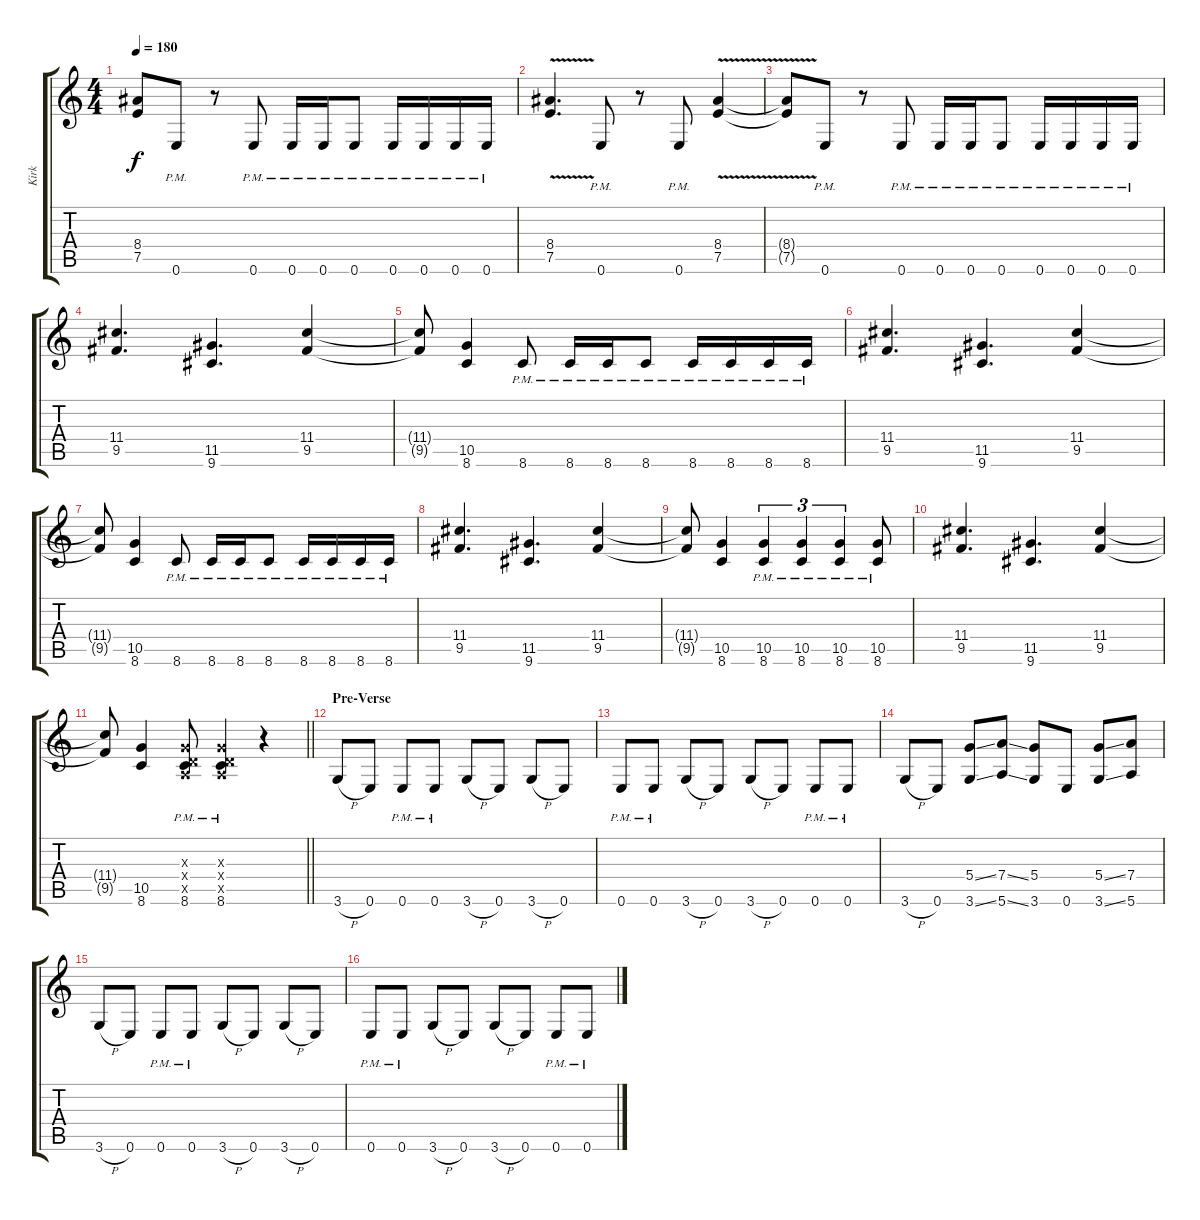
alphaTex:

\track ("Kirk" "Kirk") {instrument distortionguitar}
\staff {score tabs}
\tuning (E4 B3 G3 D3 A2 E2) {hide}
\ts (4 4)
\tempo 180
\clef g2
\ks c
(8.4{t} 7.5{t}).8{dy f} 0.6{pm}.8 r.8 0.6{pm}.8 0.6{pm}.16 0.6{pm}.16 0.6{pm}.8 0.6{pm}.16 0.6{pm}.16 0.6{pm}.16 0.6{pm}.16 |
(8.4{v} 7.5).4{d} 0.6{pm}.8 r.8 0.6{pm}.8 (8.4{v} 7.5{v}).4 |
(8.4{t} 7.5{t}).8 0.6{pm}.8 r.8 0.6{pm}.8 0.6{pm}.16 0.6{pm}.16 0.6{pm}.8 0.6{pm}.16 0.6{pm}.16 0.6{pm}.16 0.6{pm}.16 |
(11.4 9.5).4{d} (11.5 9.6).4{d} (11.4 9.5).4 |
(11.4{t} 9.5{t}).8 (10.5 8.6).4 8.6{pm}.8 8.6{pm}.16 8.6{pm}.16 8.6{pm}.8 8.6{pm}.16 8.6{pm}.16 8.6{pm}.16 8.6{pm}.16 |
(11.4 9.5).4{d} (11.5 9.6).4{d} (11.4 9.5).4 |
(11.4{t} 9.5{t}).8 (10.5 8.6).4 8.6{pm}.8 8.6{pm}.16 8.6{pm}.16 8.6{pm}.8 8.6{pm}.16 8.6{pm}.16 8.6{pm}.16 8.6{pm}.16 |
(11.4 9.5).4{d} (11.5 9.6).4{d} (11.4 9.5).4 |
(11.4{t} 9.5{t}).8 (10.5 8.6).4 (10.5{pm} 8.6{pm}).4{tu (3 2)} (10.5{pm} 8.6{pm}).4{tu (3 2)} (10.5{pm} 8.6{pm}).4{tu (3 2)} (10.5{pm} 8.6{pm}).8 |
(11.4 9.5).4{d} (11.5 9.6).4{d} (11.4 9.5).4 |
\barLineRight lightlight
(11.4{t} 9.5{t}).8 (10.5 8.6).4 (0.3{x} 0.4{x} 0.5{x} 8.6{pm}).8 (0.3{x} 0.4{x} 0.5{x} 8.6{pm}).4 r.4 |
\section ("" "Pre-Verse")
3.6{h}.8 0.6.8 0.6{pm}.8 0.6{pm}.8 3.6{h}.8 0.6.8 3.6{h}.8 0.6.8 |
0.6{pm}.8 0.6{pm}.8 3.6{h}.8 0.6.8 3.6{h}.8 0.6.8 0.6{pm}.8 0.6{pm}.8 |
3.6{h}.8 0.6.8 (5.4{ss} 3.6{ss}).8 (7.4{ss} 5.6{ss}).8 (5.4 3.6).8 0.6.8 (5.4{ss} 3.6{ss}).8 (7.4 5.6).8 |
3.6{h}.8 0.6.8 0.6{pm}.8 0.6{pm}.8 3.6{h}.8 0.6.8 3.6{h}.8 0.6.8 |
0.6{pm}.8 0.6{pm}.8 3.6{h}.8 0.6.8 3.6{h}.8 0.6.8 0.6{pm}.8 0.6{pm}.8
